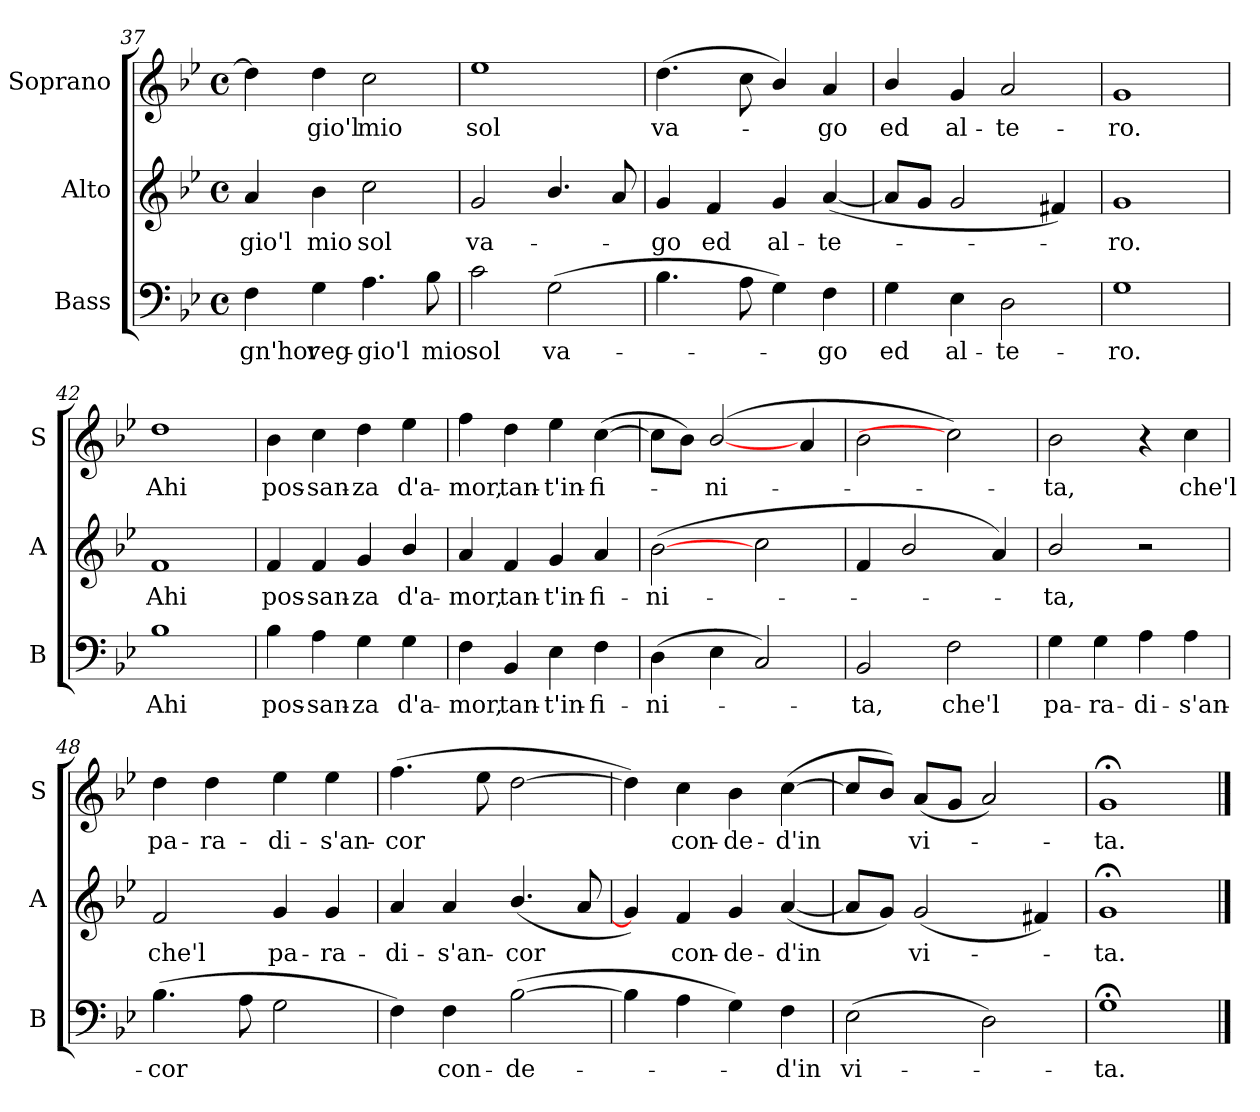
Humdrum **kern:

**kern	**text	**kern	**text	**kern	**text
*part3	*part3	*part2	*part2	*part1	*part1
*staff3	*staff3	*staff2	*staff2	*staff1	*staff1
*I"Bass	*	*I"Alto	*	*I"Soprano	*
*I'B	*	*I'A	*	*I'S	*
*clefF4	*	*clefG2	*	*clefG2	*
*k[b-e-]	*	*k[b-e-]	*	*k[b-e-]	*
*B-:	*	*B-:	*	*B-:	*
*M4/4	*	*M4/4	*	*M4/4	*
*met(c)	*	*met(c)	*	*met(c)	*
=37	=37	=37	=37	=37	=37
!	!LO:LY:b	!	!LO:LY:b	!	!
4F	-gn'hor	4a	-gio'l	4dd]	.
!	!LO:LY:b	!	!LO:LY:b	!	!LO:LY:b
4G	veg-	4b-	mio	4dd	gio'l
!	!LO:LY:b	!	!LO:LY:b	!	!LO:LY:b
4.A	-gio'l	2cc	sol	2cc	mio
!	!LO:LY:b	!	!	!	!
8B-	mio	.	.	.	.
=38	=38	=38	=38	=38	=38
!	!LO:LY:b	!	!LO:LY:b	!	!LO:LY:b
2c	sol	2g	va-	1ee-	sol
!	!LO:LY:b	!	!	!	!
(>2G	va-	4.b-/	.	.	.
.	.	8a	.	.	.
=39	=39	=39	=39	=39	=39
!	!	!	!LO:LY:b	!	!LO:LY:b
4.B-	.	4g	go	(>4.dd	va-
!	!	!	!LO:LY:b	!	!
.	.	4f	ed	.	.
8A	.	.	.	8cc	.
!	!	!	!LO:LY:b	!	!
4G)	.	4g	al-	4b-/)	.
!	!LO:LY:b	!	!LO:LY:b	!	!LO:LY:b
4F	go	(<[4a	-te-	4a	go
!!LO:LB:g=z
=40	=40	=40	=40	=40	=40
!	!LO:LY:b	!	!	!	!LO:LY:b
4G	ed	8aL]	.	4b-/	ed
.	.	8gJ	.	.	.
!	!LO:LY:b	!	!	!	!LO:LY:b
4E-	al-	2g	.	4g	al-
!	!LO:LY:b	!	!	!	!LO:LY:b
2D	-te-	.	.	2a	-te-
.	.	4f#X)	.	.	.
=41	=41	=41	=41	=41	=41
!	!LO:LY:b	!	!LO:LY:b	!	!LO:LY:b
1G	-ro.	1g	ro.	1g	-ro.
=42	=42	=42	=42	=42	=42
!	!LO:LY:b	!	!LO:LY:b	!	!LO:LY:b
1B-	Ahi	1f	Ahi	1dd	Ahi
=43	=43	=43	=43	=43	=43
!	!LO:LY:b	!	!LO:LY:b	!	!LO:LY:b
4B-	pos-	4f	pos-	4b-	pos-
!	!LO:LY:b	!	!LO:LY:b	!	!LO:LY:b
4A	-san-	4f	-san-	4cc	-san-
!	!LO:LY:b	!	!LO:LY:b	!	!LO:LY:b
4G	-za	4g	-za	4dd	-za
!	!LO:LY:b	!	!LO:LY:b	!	!LO:LY:b
4G	d'a-	4b-/	d'a-	4ee-	d'a-
=44	=44	=44	=44	=44	=44
!	!LO:LY:b	!	!LO:LY:b	!	!LO:LY:b
4F	-mor,	4a	-mor,	4ff	-mor,
!	!LO:LY:b	!	!LO:LY:b	!	!LO:LY:b
4BB-	tan-	4f	tan-	4dd	tan-
!	!LO:LY:b	!	!LO:LY:b	!	!LO:LY:b
4E-	-t'in-	4g	-t'in-	4ee-	-t'in-
!	!LO:LY:b	!	!LO:LY:b	!	!LO:LY:b
4F	-fi-	4a	-fi-	(>[4cc	-fi-
=45	=45	=45	=45	=45	=45
!	!LO:LY:b	!	!LO:LY:b	!	!
(>4D	-ni-	(<[2b-	-ni-	8ccL]	.
.	.	.	.	8b-J)	.
!	!	!	!	!	!LO:LY:b
4E-	.	.	.	(>[2b-/	ni-
2C)	.	2cc	.	.	.
.	.	.	.	4a/	.
=46	=46	=46	=46	=46	=46
!	!LO:LY:b	!	!	!	!
2BB-	ta,	4f	.	2b-	.
.	.	2b-/	.	.	.
!	!LO:LY:b	!	!	!	!
2F	che'l	.	.	2cc])	.
.	.	4a)	.	.	.
!!LO:LB:g=z
=47	=47	=47	=47	=47	=47
!	!LO:LY:b	!	!LO:LY:b	!	!LO:LY:b
4G	pa-	2b-/	ta,	2b-	ta,
!	!LO:LY:b	!	!	!	!
4G	-ra-	.	.	.	.
!	!LO:LY:b	!	!	!	!
4A	-di-	2r	.	4r	.
!	!LO:LY:b	!	!	!	!LO:LY:b
4A	-s'an-	.	.	4cc	che'l
=48	=48	=48	=48	=48	=48
!	!LO:LY:b	!	!LO:LY:b	!	!LO:LY:b
(>4.B-	-cor	2f	che'l	4dd	pa-
!	!	!	!	!	!LO:LY:b
.	.	.	.	4dd	-ra-
8A	.	.	.	.	.
!	!	!	!LO:LY:b	!	!LO:LY:b
2G	.	4g	pa-	4ee-	-di-
!	!	!	!LO:LY:b	!	!LO:LY:b
.	.	4g	-ra-	4ee-	-s'an-
=49	=49	=49	=49	=49	=49
!	!	!	!LO:LY:b	!	!LO:LY:b
4F)	.	4a	-di-	(>4.ff	-cor
!	!LO:LY:b	!	!LO:LY:b	!	!
4F	con-	4a	-s'an-	.	.
.	.	.	.	8ee-	.
!	!LO:LY:b	!	!LO:LY:b	!	!
(>[2B-	-de-	(<4.b-/	-cor	[2dd	.
.	.	8a	.	.	.
=50	=50	=50	=50	=50	=50
4B-]	.	4g])	.	4dd])	.
!	!	!	!LO:LY:b	!	!LO:LY:b
4A	.	4f	con-	4cc	con-
!	!	!	!LO:LY:b	!	!LO:LY:b
4G)	.	4g	-de-	4b-	-de-
!	!LO:LY:b	!	!LO:LY:b	!	!LO:LY:b
4F	d'in	(<[4a	-d'in	(>[4cc\	-d'in
=51	=51	=51	=51	=51	=51
!	!LO:LY:b	!	!	!	!
(>2E-	vi-	8aL]	.	8cc\L]	.
.	.	8gJ)	.	8b-/J)	.
!	!	!	!LO:LY:b	!	!LO:LY:b
.	.	(<2g	vi-	(<8aL	vi-
.	.	.	.	8gJ	.
2D)	.	.	.	2a)	.
.	.	4f#X)	.	.	.
=52	=52	=52	=52	=52	=52
!	!LO:LY:b	!	!LO:LY:b	!	!LO:LY:b
1G;<	ta.	1g;<	ta.	1g;<	ta.
==	==	==	==	==	==
*-	*-	*-	*-	*-	*-
